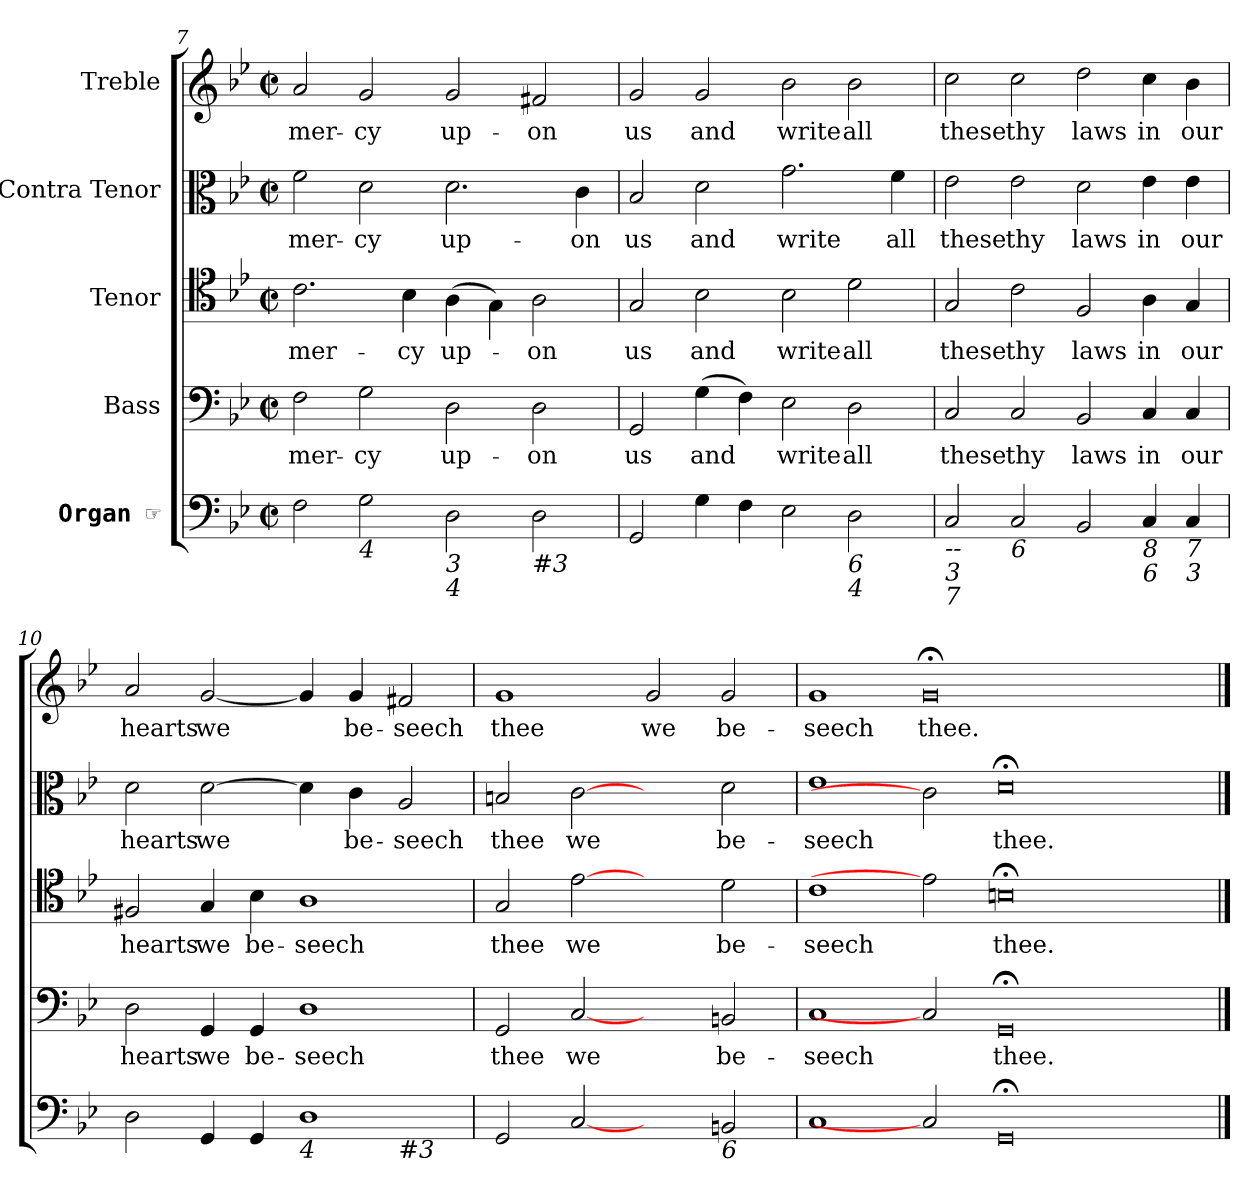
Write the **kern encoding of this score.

**kern	**kern	**text	**kern	**text	**kern	**text	**kern	**text
*part5	*part4	*part4	*part3	*part3	*part2	*part2	*part1	*part1
*staff5	*staff4	*staff4	*staff3	*staff3	*staff2	*staff2	*staff1	*staff1
*I"Organ     ☞	*I"Bass	*	*I"Tenor	*	*I"Contra Tenor	*	*I"Treble	*
!!LO:PB:g=z
*clefF4	*clefF4	*	*clefC4	*	*clefC3	*	*clefG2	*
*k[b-e-]	*k[b-e-]	*	*k[b-e-]	*	*k[b-e-]	*	*k[b-e-]	*
*B-:	*B-:	*	*B-:	*	*B-:	*	*B-:	*
*M2/2	*M2/2	*	*M2/2	*	*M2/2	*	*M2/2	*
*met(c|)	*met(c|)	*	*met(c|)	*	*met(c|)	*	*met(c|)	*
=7	=7	=7	=7	=7	=7	=7	=7	=7
!	!	!LO:LY:b	!	!LO:LY:b	!	!LO:LY:b	!	!LO:LY:b
2F\	2F\	mer-	2.c\	mer-	2f\	mer-	2a/	mer-
!LO:TX:b:i:t=4	!	!	!	!	!	!	!	!
!	!	!LO:LY:b	!	!	!	!LO:LY:b	!	!LO:LY:b
2G\	2G\	-cy	.	.	2d\	-cy	2g/	-cy
!	!	!	!	!LO:LY:b	!	!	!	!
.	.	.	4B-\	-cy	.	.	.	.
!LO:TX:b:i:t=3	!	!	!	!	!	!	!	!
!LO:TX:b:i:t=4	!	!	!	!	!	!	!	!
!	!	!LO:LY:b	!	!LO:LY:b	!	!LO:LY:b	!	!LO:LY:b
2D\	2D\	up-	(>4A\	up-	2.d\	up-	2g/	up-
.	.	.	4G\)	.	.	.	.	.
!LO:TX:b:i:t=#3	!	!	!	!	!	!	!	!
!	!	!LO:LY:b	!	!LO:LY:b	!	!	!	!LO:LY:b
2D\	2D\	-on	2A\	-on	.	.	2f#X/	-on
!	!	!	!	!	!	!LO:LY:b	!	!
.	.	.	.	.	4c\	-on	.	.
=8	=8	=8	=8	=8	=8	=8	=8	=8
!	!	!LO:LY:b	!	!LO:LY:b	!	!LO:LY:b	!	!LO:LY:b
2GG/	2GG/	us	2G/	us	2B-/	us	2g/	us
!	!	!LO:LY:b	!	!LO:LY:b	!	!LO:LY:b	!	!LO:LY:b
4G\	(>4G\	and	2B-\	and	2d\	and	2g/	and
4F\	4F\)	.	.	.	.	.	.	.
!	!	!LO:LY:b	!	!LO:LY:b	!	!LO:LY:b	!	!LO:LY:b
2E-\	2E-\	write	2B-\	write	2.g\	write	2b-\	write
!LO:TX:b:i:t=6	!	!	!	!	!	!	!	!
!LO:TX:b:i:t=4	!	!	!	!	!	!	!	!
!	!	!LO:LY:b	!	!LO:LY:b	!	!	!	!LO:LY:b
2D\	2D\	all	2d\	all	.	.	2b-\	all
!	!	!	!	!	!	!LO:LY:b	!	!
.	.	.	.	.	4f\	all	.	.
=9	=9	=9	=9	=9	=9	=9	=9	=9
!LO:TX:b:i:t=--	!	!	!	!	!	!	!	!
!LO:TX:b:i:t=3	!	!	!	!	!	!	!	!
!LO:TX:b:i:t=7	!	!	!	!	!	!	!	!
!	!	!LO:LY:b	!	!LO:LY:b	!	!LO:LY:b	!	!LO:LY:b
2C/	2C/	these	2G/	these	2e-\	these	2cc\	these
!LO:TX:b:i:t=6	!	!	!	!	!	!	!	!
!	!	!LO:LY:b	!	!LO:LY:b	!	!LO:LY:b	!	!LO:LY:b
2C/	2C/	thy	2c\	thy	2e-\	thy	2cc\	thy
!	!	!LO:LY:b	!	!LO:LY:b	!	!LO:LY:b	!	!LO:LY:b
2BB-/	2BB-/	laws	2F/	laws	2d\	laws	2dd\	laws
!LO:TX:b:i:t=8	!	!	!	!	!	!	!	!
!LO:TX:b:i:t=6	!	!	!	!	!	!	!	!
!	!	!LO:LY:b	!	!LO:LY:b	!	!LO:LY:b	!	!LO:LY:b
4C/	4C/	in	4A\	in	4e-\	in	4cc\	in
!LO:TX:b:i:t=7	!	!	!	!	!	!	!	!
!LO:TX:b:i:t=3	!	!	!	!	!	!	!	!
!	!	!LO:LY:b	!	!LO:LY:b	!	!LO:LY:b	!	!LO:LY:b
4C/	4C/	our	4G/	our	4e-\	our	4b-\	our
!!LO:LB:g=z
=10	=10	=10	=10	=10	=10	=10	=10	=10
!LO:TX:b:i:t=#	!	!	!	!	!	!	!	!
!	!	!LO:LY:b	!	!LO:LY:b	!	!LO:LY:b	!	!LO:LY:b
*^	*	*	*	*	*	*	*	*
2D\	1.ryy	2D\	hearts	2F#X/	hearts	2d\	hearts	2a/	hearts
!	!	!	!LO:LY:b	!	!LO:LY:b	!	!LO:LY:b	!	!LO:LY:b
4GG/	.	4GG/	we	4G/	we	[2d\	we	[2g/	we
!	!	!	!LO:LY:b	!	!LO:LY:b	!	!	!	!
4GG/	.	4GG/	be-	4B-\	be-	.	.	.	.
!LO:TX:b:i:t=4	!	!	!	!	!	!	!	!	!
!	!	!	!LO:LY:b	!	!LO:LY:b	!	!	!	!
1D	.	1D	-seech	1A	-seech	4d\]	.	4g/]	.
!	!	!	!	!	!	!	!LO:LY:b	!	!LO:LY:b
.	.	.	.	.	.	4c\	be-	4g/	be-
!	!LO:TX:b:i:t=#3	!	!	!	!	!	!	!	!
!	!	!	!	!	!	!	!LO:LY:b	!	!LO:LY:b
.	2ryy	.	.	.	.	2A/	-seech	2f#X/	-seech
=11	=11	=11	=11	=11	=11	=11	=11	=11	=11
!	!	!	!LO:LY:b	!	!LO:LY:b	!	!LO:LY:b	!	!LO:LY:b
*v	*v	*	*	*	*	*	*	*	*
2GG/	2GG/	thee	2G/	thee	2Bn/	thee	1g	thee
!	!	!LO:LY:b	!	!LO:LY:b	!	!LO:LY:b	!	!
[2C	[2C	we	[2e-	we	[2c	we	.	.
!	!	!	!	!	!	!	!	!LO:LY:b
2ryy	2ryy	.	2ryy	.	2ryy	.	2g/	we
!LO:TX:b:i:t=6	!	!	!	!	!	!	!	!
!	!	!LO:LY:b	!	!LO:LY:b	!	!LO:LY:b	!	!LO:LY:b
2BBn/	2BBn/	be-	2d\	be-	2d\	be-	2g/	be-
=12	=12	=12	=12	=12	=12	=12	=12	=12
!	!	!LO:LY:b	!	!LO:LY:b	!	!LO:LY:b	!	!LO:LY:b
1C	1C	-seech	1c	-seech	1e-	-seech	1g	-seech
!	!	!	!	!	!	!	!	!LO:LY:b
2C]	2C]	.	2e-]	.	2c]	.	0g;	thee.
!	!	!LO:LY:b	!	!LO:LY:b	!	!LO:LY:b	!	!
0GG;	0GG;	thee.	0Bn;<	thee.	0d;<	thee.	.	.
.	.	.	.	.	.	.	2ryy	.
==	==	==	==	==	==	==	==	==
*-	*-	*-	*-	*-	*-	*-	*-	*-
